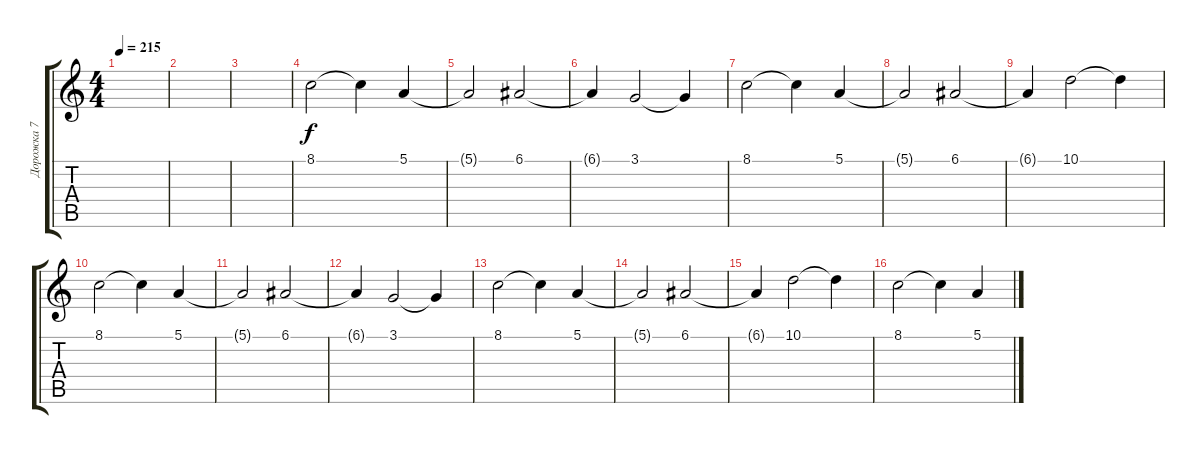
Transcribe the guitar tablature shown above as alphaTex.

\track ("Дорожка 7" "Дорожка 7") {instrument acousticgrandpiano}
\staff {score tabs}
\tuning (E4 B3 G3 D3 A2 E2) {hide}
\ts (4 4)
\tempo 215
\clef g2
\ks c
|
|
|
8.1.2 8.1{t}.4 5.1.4 |
5.1{t}.2 6.1.2 |
6.1{t}.4 3.1.2 3.1{t}.4 |
8.1.2 8.1{t}.4 5.1.4 |
5.1{t}.2 6.1.2 |
6.1{t}.4 10.1.2 10.1{t}.4 |
8.1.2 8.1{t}.4 5.1.4 |
5.1{t}.2 6.1.2 |
6.1{t}.4 3.1.2 3.1{t}.4 |
8.1.2 8.1{t}.4 5.1.4 |
5.1{t}.2 6.1.2 |
6.1{t}.4 10.1.2 10.1{t}.4 |
8.1.2 8.1{t}.4 5.1.4
